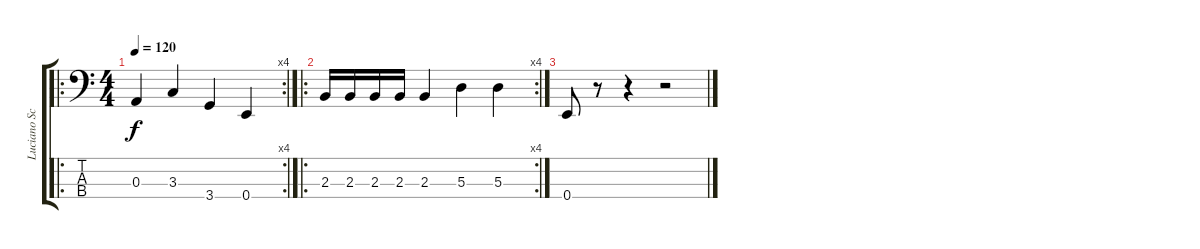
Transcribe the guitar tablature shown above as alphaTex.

\track ("Luciano Scaglione" "Luciano Sc") {instrument electricbasspick}
\staff {score tabs}
\tuning (G2 D2 A1 E1) {hide}
\ro
\rc 4
\ts (4 4)
\tempo 120
\clef f4
\ks c
0.3.4{dy f instrument electricbasspick} 3.3.4 3.4.4 0.4.4 |
\ro
\rc 4
2.3.16 2.3.16 2.3.16 2.3.16 2.3.4 5.3.4 5.3.4 |
0.4.8 r.8 r.4 r.2
